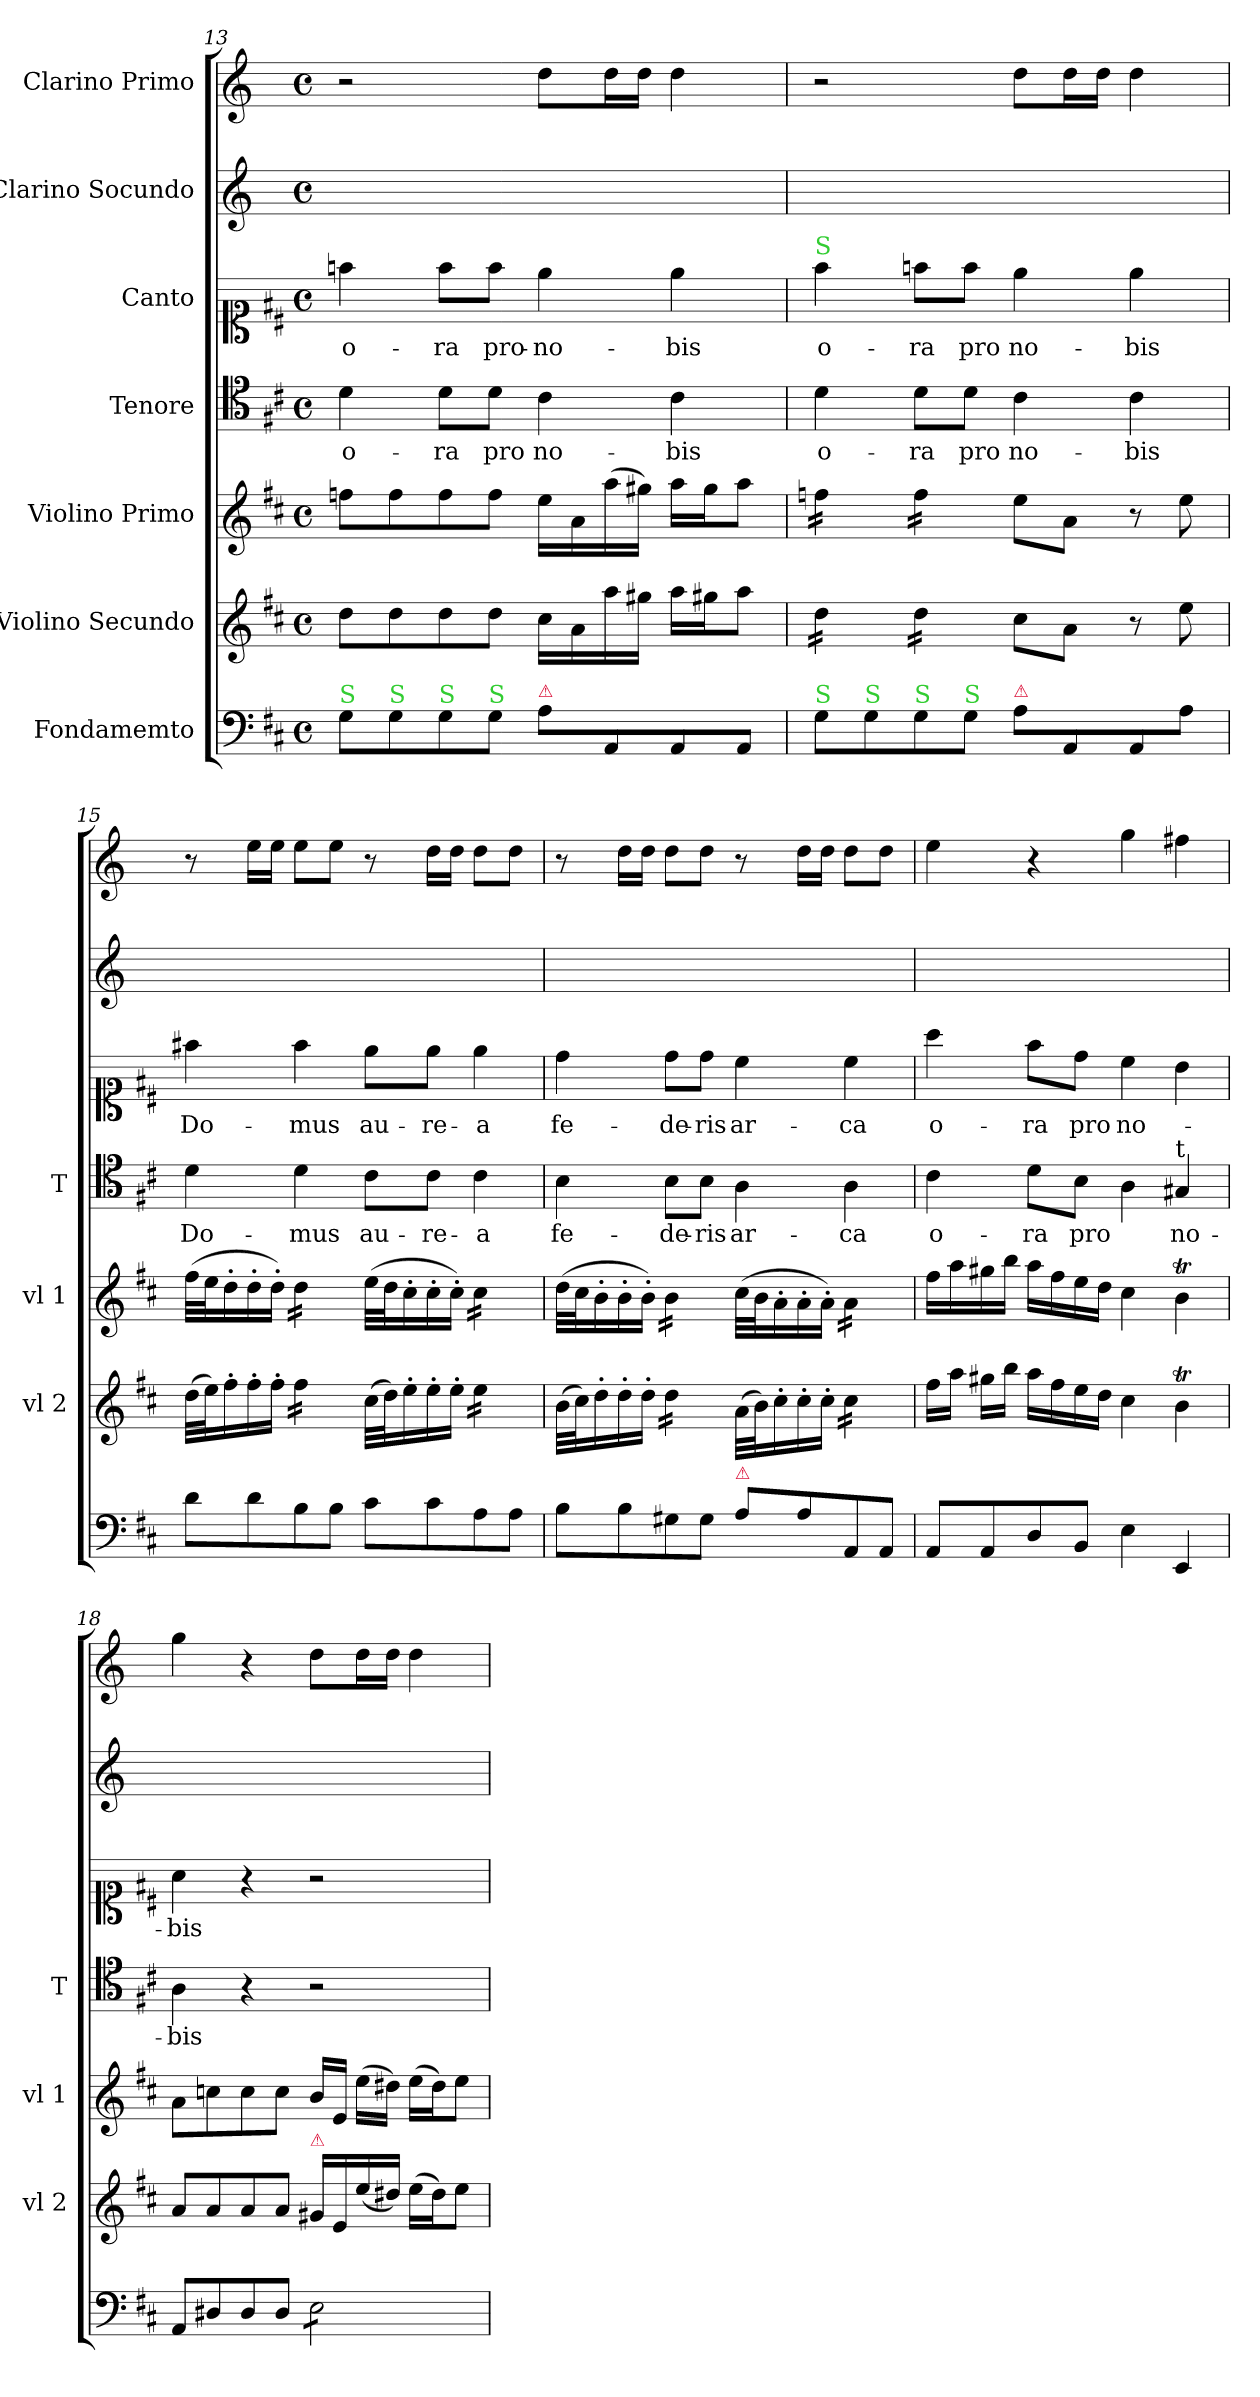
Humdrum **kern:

**kern	**kern	**kern	**kern	**text	**kern	**text	**kern	**kern
*part7	*part6	*part5	*part4	*part4	*part3	*part3	*part2	*part1
*staff7	*staff6	*staff5	*staff4	*staff4	*staff3	*staff3	*staff2	*staff1
*I"Fondamemto	*I"Violino Secundo	*I"Violino Primo	*I"Tenore	*	*I"Canto	*	*I"Clarino Socundo	*I"Clarino Primo
*	*I'vl 2	*I'vl 1	*I'T	*	*	*	*	*
*clefF4	*clefG2	*clefG2	*clefC4	*	*clefC1	*	*clefG2	*clefG2
*	*	*	*	*	*	*	*ITrd-1c-2	*ITrd-1c-2
*k[f#c#]	*k[f#c#]	*k[f#c#]	*k[f#c#]	*	*k[f#c#]	*	*k[f#c#]	*k[f#c#]
*M4/4	*M4/4	*M4/4	*M4/4	*	*M4/4	*	*M4/4	*M4/4
*met(c)	*met(c)	*met(c)	*met(c)	*	*met(c)	*	*met(c)	*met(c)
=13	=13	=13	=13	=13	=13	=13	=13	=13
!LO:TX:a:color=limegreen:t=S	!	!	!	!	!	!	!	!
8G\L	8dd\L	8ffn\L	4d\	o-	4ffn\	o-	1ryy	2r
!LO:TX:a:color=limegreen:t=S	!	!	!	!	!	!	!	!
8G\	8dd\	8ff\	.	.	.	.	.	.
!LO:TX:a:color=limegreen:t=S	!	!	!	!	!	!	!	!
8G\	8dd\	8ff\	8d\L	-ra	8ff\L	-ra	.	.
!LO:TX:a:color=limegreen:t=S	!	!	!	!	!	!	!	!
8G\J	8dd\J	8ff\J	8d\J	pro	8ff\J	pro-	.	.
!LO:TX:a:color=crimson:t=⚠	!	!	!	!	!	!	!	!
8A\L	16cc#\LL	16ee\LL	4c#\	no-	4ee\	-no-	.	8ee\L
.	16a\	16a\	.	.	.	.	.	.
8AA/	16aa\	(>16aa\	.	.	.	.	.	16ee\L
.	16gg#X\JJ	16gg#X\JJ)	.	.	.	.	.	16ee\JJ
8AA/	16aa\LL	16aa\LL	4c#\	-bis	4ee\	-bis	.	4ee\
.	16gg#X\J	16gg#\J	.	.	.	.	.	.
8AA/J	8aa\J	8aa\J	.	.	.	.	.	.
=14	=14	=14	=14	=14	=14	=14	=14	=14
!	!	!	!	!	!LO:TX:a:color=limegreen:t=S	!	!	!
!LO:TX:a:color=limegreen:t=S	!	!	!	!	!	!	!	!
*	*tremolo	*	*	*	*	*	*	*
*	*	*tremolo	*	*	*	*	*	*
8G\L	16dd\LL	16ffn\LL	4d\	o-	4ff#\	o-	1ryy	2r
.	16dd\	16ffn\	.	.	.	.	.	.
!LO:TX:a:color=limegreen:t=S	!	!	!	!	!	!	!	!
8G\	16dd\	16ffn\	.	.	.	.	.	.
.	16dd\JJ	16ffn\JJ	.	.	.	.	.	.
!LO:TX:a:color=limegreen:t=S	!	!	!	!	!	!	!	!
8G\	16dd\LL	16ff\LL	8d\L	-ra	8ffn\L	-ra	.	.
.	16dd\	16ff\	.	.	.	.	.	.
!LO:TX:a:color=limegreen:t=S	!	!	!	!	!	!	!	!
8G\J	16dd\	16ff\	8d\J	pro	8ff\J	pro	.	.
.	16dd\JJ	16ff\JJ	.	.	.	.	.	.
*	*	*Xtremolo	*	*	*	*	*	*
*	*Xtremolo	*	*	*	*	*	*	*
!LO:TX:a:color=crimson:t=⚠	!	!	!	!	!	!	!	!
8A\L	8cc#\L	8ee\L	4c#\	no-	4ee\	no-	.	8ee\L
8AA/	8a\J	8a\J	.	.	.	.	.	16ee\L
.	.	.	.	.	.	.	.	16ee\JJ
8AA/	8r	8r	4c#\	-bis	4ee\	-bis	.	4ee\
8A\J	8ee\	8ee\	.	.	.	.	.	.
=15	=15	=15	=15	=15	=15	=15	=15	=15
8d\L	(>32dd\LLL	(>32ff#\LLL	4d\	Do-	4ff#X\	Do-	1ryy	8r
.	32ee\J)	32ee\J	.	.	.	.	.	.
.	16ff#'>\	16dd'>\	.	.	.	.	.	.
8d\	16ff#'>\	16dd'>\	.	.	.	.	.	16ff#\LL
.	16ff#'>\JJ	16dd'>\JJ)	.	.	.	.	.	16ff#\JJ
*	*tremolo	*	*	*	*	*	*	*
*	*	*tremolo	*	*	*	*	*	*
8B\	16ff#\LL	16dd\LL	4d\	-mus	4ff#\	-mus	.	8ff#\L
.	16ff#\	16dd\	.	.	.	.	.	.
8B\J	16ff#\	16dd\	.	.	.	.	.	8ff#\J
.	16ff#\JJ	16dd\JJ	.	.	.	.	.	.
*	*	*Xtremolo	*	*	*	*	*	*
*	*Xtremolo	*	*	*	*	*	*	*
8c#\L	(>32cc#\LLL	(>32ee\LLL	8c#\L	au-	8ee\L	au-	.	8r
.	32dd\J)	32dd\J	.	.	.	.	.	.
.	16ee'>\	16cc#'>\	.	.	.	.	.	.
8c#\	16ee'>\	16cc#'>\	8c#\J	-re-	8ee\J	-re-	.	16ee\LL
.	16ee'>\JJ	16cc#'>\JJ)	.	.	.	.	.	16ee\JJ
*	*tremolo	*	*	*	*	*	*	*
*	*	*tremolo	*	*	*	*	*	*
8A\	16ee\LL	16cc#\LL	4c#\	-a	4ee\	-a	.	8ee\L
.	16ee\	16cc#\	.	.	.	.	.	.
8A\J	16ee\	16cc#\	.	.	.	.	.	8ee\J
.	16ee\JJ	16cc#\JJ	.	.	.	.	.	.
*	*	*Xtremolo	*	*	*	*	*	*
*	*Xtremolo	*	*	*	*	*	*	*
=16	=16	=16	=16	=16	=16	=16	=16	=16
8B\L	(>32b\LLL	(>32dd\LLL	4B\	fe-	4dd\	fe-	1ryy	8r
.	32cc#\J)	32cc#\J	.	.	.	.	.	.
.	16dd'>\	16b'>\	.	.	.	.	.	.
8B\	16dd'>\	16b'>\	.	.	.	.	.	16ee\LL
.	16dd'>\JJ	16b'>\JJ)	.	.	.	.	.	16ee\JJ
*	*tremolo	*	*	*	*	*	*	*
*	*	*tremolo	*	*	*	*	*	*
8G#X\	16dd\LL	16b\LL	8B\L	-de-	8dd\L	-de-	.	8ee\L
.	16dd\	16b\	.	.	.	.	.	.
8G#\J	16dd\	16b\	8B\J	-ris	8dd\J	-ris	.	8ee\J
.	16dd\JJ	16b\JJ	.	.	.	.	.	.
*	*	*Xtremolo	*	*	*	*	*	*
*	*Xtremolo	*	*	*	*	*	*	*
!LO:TX:a:color=crimson:t=⚠	!	!	!	!	!	!	!	!
8A\L	(>32a\LLL	(>32cc#\LLL	4A\	ar-	4cc#\	ar-	.	8r
.	32b\J)	32b\J	.	.	.	.	.	.
.	16cc#'>\	16a'>\	.	.	.	.	.	.
8A\	16cc#'>\	16a'>\	.	.	.	.	.	16ee\LL
.	16cc#'>\JJ	16a'>\JJ)	.	.	.	.	.	16ee\JJ
*	*tremolo	*	*	*	*	*	*	*
*	*	*tremolo	*	*	*	*	*	*
8AA/	16cc#\LL	16a\LL	4A\	-ca	4cc#\	-ca	.	8ee\L
.	16cc#\	16a\	.	.	.	.	.	.
8AA/J	16cc#\	16a\	.	.	.	.	.	8ee\J
.	16cc#\JJ	16a\JJ	.	.	.	.	.	.
*	*	*Xtremolo	*	*	*	*	*	*
*	*Xtremolo	*	*	*	*	*	*	*
=17	=17	=17	=17	=17	=17	=17	=17	=17
8AA/L	16ff#\LL	16ff#\LL	4c#\	o-	4aa\	o-	1ryy	4ff#\
.	16aa\JJ	16aa\	.	.	.	.	.	.
8AA/	16gg#X\LL	16gg#X\	.	.	.	.	.	.
.	16bb\JJ	16bb\JJ	.	.	.	.	.	.
8D/	16aa\LL	16aa\LL	8d\L	-ra	8ff#\L	-ra	.	4r
.	16ff#\	16ff#\	.	.	.	.	.	.
8BB/J	16ee\	16ee\	8B\J	pro	8dd\J	pro	.	.
.	16dd\JJ	16dd\JJ	.	.	.	.	.	.
4E\	4cc#\	4cc#\	4A\	.	4cc#\	no-	.	4aa\
!	!	!	!LO:TX:a:t=t	!	!	!	!	!
4EE/	4bT\	4bT\	4G#X/	no-	4b\	.	.	4gg#X\
=18	=18	=18	=18	=18	=18	=18	=18	=18
8AA/L	8a/L	8a\L	4A\	-bis	4a\	-bis	1ryy	4aa\
8D#X/	8a/	8ccn\	.	.	.	.	.	.
8D#/	8a/	8cc\	4r	.	4r	.	.	4r
8D#/J	8a/J	8cc\J	.	.	.	.	.	.
!	!LO:TX:a:color=crimson:t=⚠	!	!	!	!	!	!	!
*tremolo	*	*	*	*	*	*	*	*
8E\L	16g#X/LL	16b/LL	2r	.	2r	.	.	8ee\L
.	16e/	16e/JJ	.	.	.	.	.	.
8E\	(>16ee\	(>16ee\LL	.	.	.	.	.	16ee\L
.	16dd#X\JJ)	16dd#X\JJ)	.	.	.	.	.	16ee\JJ
8E\	(>16ee\LL	(>16ee\LL	.	.	.	.	.	4ee\
.	16dd#\J)	16dd#\J)	.	.	.	.	.	.
8E\J	8ee\J	8ee\J	.	.	.	.	.	.
*Xtremolo	*	*	*	*	*	*	*	*
=	=	=	=	=	=	=	=	=
*-	*-	*-	*-	*-	*-	*-	*-	*-
